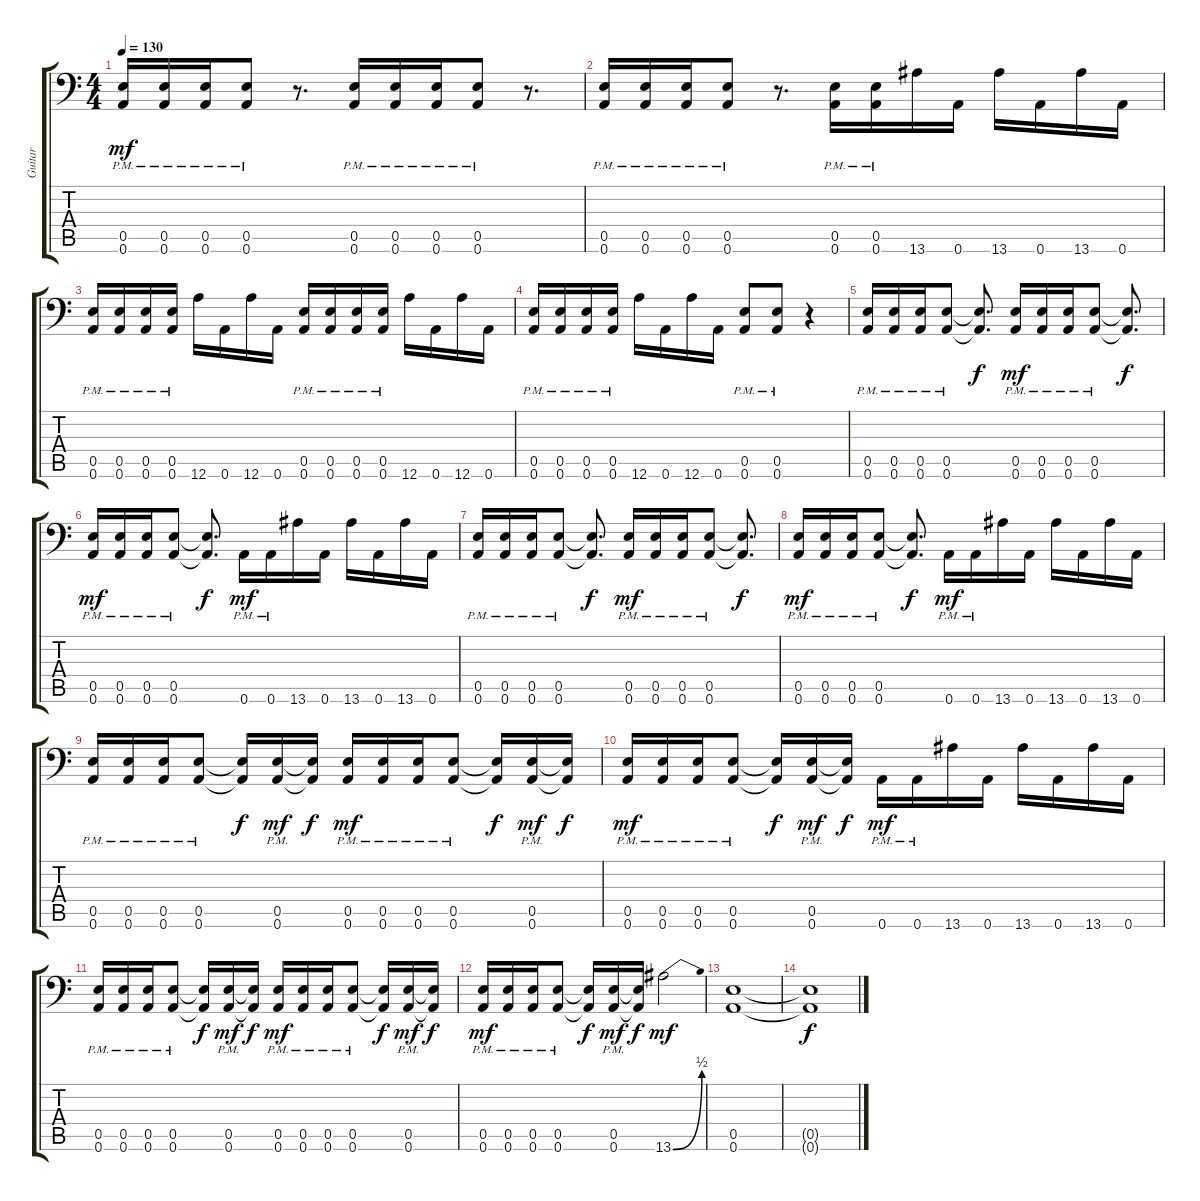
\track ("Guitar" "Guitar") {instrument distortionguitar}
\staff {score tabs}
\tuning (B3 Gb3 D3 A2 E2 A1) {hide}
\ts (4 4)
\tempo 130
\clef f4
\ks c
(0.5{pm} 0.6{pm}).16{dy mf} (0.5{pm} 0.6{pm}).16 (0.5{pm} 0.6{pm}).16 (0.5{pm} 0.6{pm}).8 r.8{d} (0.5{pm} 0.6{pm}).16 (0.5{pm} 0.6{pm}).16 (0.5{pm} 0.6{pm}).16 (0.5{pm} 0.6{pm}).8 r.8{d} |
(0.5{pm} 0.6{pm}).16 (0.5{pm} 0.6{pm}).16 (0.5{pm} 0.6{pm}).16 (0.5{pm} 0.6{pm}).8 r.8{d} (0.5{pm} 0.6{pm}).16 (0.5{pm} 0.6{pm}).16 13.6.16 0.6.16 13.6.16 0.6.16 13.6.16 0.6.16 |
(0.5{pm} 0.6{pm}).16 (0.5{pm} 0.6{pm}).16 (0.5{pm} 0.6{pm}).16 (0.5{pm} 0.6{pm}).16 12.6.16 0.6.16 12.6.16 0.6.16 (0.5{pm} 0.6{pm}).16 (0.5{pm} 0.6{pm}).16 (0.5{pm} 0.6{pm}).16 (0.5{pm} 0.6{pm}).16 12.6.16 0.6.16 12.6.16 0.6.16 |
(0.5{pm} 0.6{pm}).16 (0.5{pm} 0.6{pm}).16 (0.5{pm} 0.6{pm}).16 (0.5{pm} 0.6{pm}).16 12.6.16 0.6.16 12.6.16 0.6.16 (0.5{pm} 0.6{pm}).8 (0.5{pm} 0.6{pm}).8 r.4 |
(0.5{pm} 0.6{pm}).16 (0.5{pm} 0.6{pm}).16 (0.5{pm} 0.6{pm}).16 (0.5{pm} 0.6{pm}).8 (0.5{t} 0.6{t}).8{d dy f} (0.5{pm} 0.6{pm}).16{dy mf} (0.5{pm} 0.6{pm}).16 (0.5{pm} 0.6{pm}).16 (0.5{pm} 0.6{pm}).8 (0.5{t} 0.6{t}).8{d dy f} |
(0.5{pm} 0.6{pm}).16{dy mf} (0.5{pm} 0.6{pm}).16 (0.5{pm} 0.6{pm}).16 (0.5{pm} 0.6{pm}).8 (0.5{t} 0.6{t}).8{d dy f} 0.6{pm}.16{dy mf} 0.6{pm}.16 13.6.16 0.6.16 13.6.16 0.6.16 13.6.16 0.6.16 |
(0.5{pm} 0.6{pm}).16 (0.5{pm} 0.6{pm}).16 (0.5{pm} 0.6{pm}).16 (0.5{pm} 0.6{pm}).8 (0.5{t} 0.6{t}).8{d dy f} (0.5{pm} 0.6{pm}).16{dy mf} (0.5{pm} 0.6{pm}).16 (0.5{pm} 0.6{pm}).16 (0.5{pm} 0.6{pm}).8 (0.5{t} 0.6{t}).8{d dy f} |
(0.5{pm} 0.6{pm}).16{dy mf} (0.5{pm} 0.6{pm}).16 (0.5{pm} 0.6{pm}).16 (0.5{pm} 0.6{pm}).8 (0.5{t} 0.6{t}).8{d dy f} 0.6{pm}.16{dy mf} 0.6{pm}.16 13.6.16 0.6.16 13.6.16 0.6.16 13.6.16 0.6.16 |
(0.5{pm} 0.6{pm}).16 (0.5{pm} 0.6{pm}).16 (0.5{pm} 0.6{pm}).16 (0.5{pm} 0.6{pm}).8 (0.5{t} 0.6{t}).16{dy f} (0.5{pm} 0.6{pm}).16{dy mf} (0.5{t} 0.6{t}).16{dy f} (0.5{pm} 0.6{pm}).16{dy mf} (0.5{pm} 0.6{pm}).16 (0.5{pm} 0.6{pm}).16 (0.5{pm} 0.6{pm}).8 (0.5{t} 0.6{t}).16{dy f} (0.5{pm} 0.6{pm}).16{dy mf} (0.5{t} 0.6{t}).16{dy f} |
(0.5{pm} 0.6{pm}).16{dy mf} (0.5{pm} 0.6{pm}).16 (0.5{pm} 0.6{pm}).16 (0.5{pm} 0.6{pm}).8 (0.5{t} 0.6{t}).16{dy f} (0.5{pm} 0.6{pm}).16{dy mf} (0.5{t} 0.6{t}).16{dy f} 0.6{pm}.16{dy mf} 0.6{pm}.16 13.6.16 0.6.16 13.6.16 0.6.16 13.6.16 0.6.16 |
(0.5{pm} 0.6{pm}).16 (0.5{pm} 0.6{pm}).16 (0.5{pm} 0.6{pm}).16 (0.5{pm} 0.6{pm}).8 (0.5{t} 0.6{t}).16{dy f} (0.5{pm} 0.6{pm}).16{dy mf} (0.5{t} 0.6{t}).16{dy f} (0.5{pm} 0.6{pm}).16{dy mf} (0.5{pm} 0.6{pm}).16 (0.5{pm} 0.6{pm}).16 (0.5{pm} 0.6{pm}).8 (0.5{t} 0.6{t}).16{dy f} (0.5{pm} 0.6{pm}).16{dy mf} (0.5{t} 0.6{t}).16{dy f} |
(0.5{pm} 0.6{pm}).16{dy mf} (0.5{pm} 0.6{pm}).16 (0.5{pm} 0.6{pm}).16 (0.5{pm} 0.6{pm}).8 (0.5{t} 0.6{t}).16{dy f} (0.5{pm} 0.6{pm}).16{dy mf} (0.5{t} 0.6{t}).16{dy f} 13.6{be (bend 0 0 60 2)}.2{dy mf} |
(0.5 0.6).1 |
(0.5{t} 0.6{t}).1{dy f}
